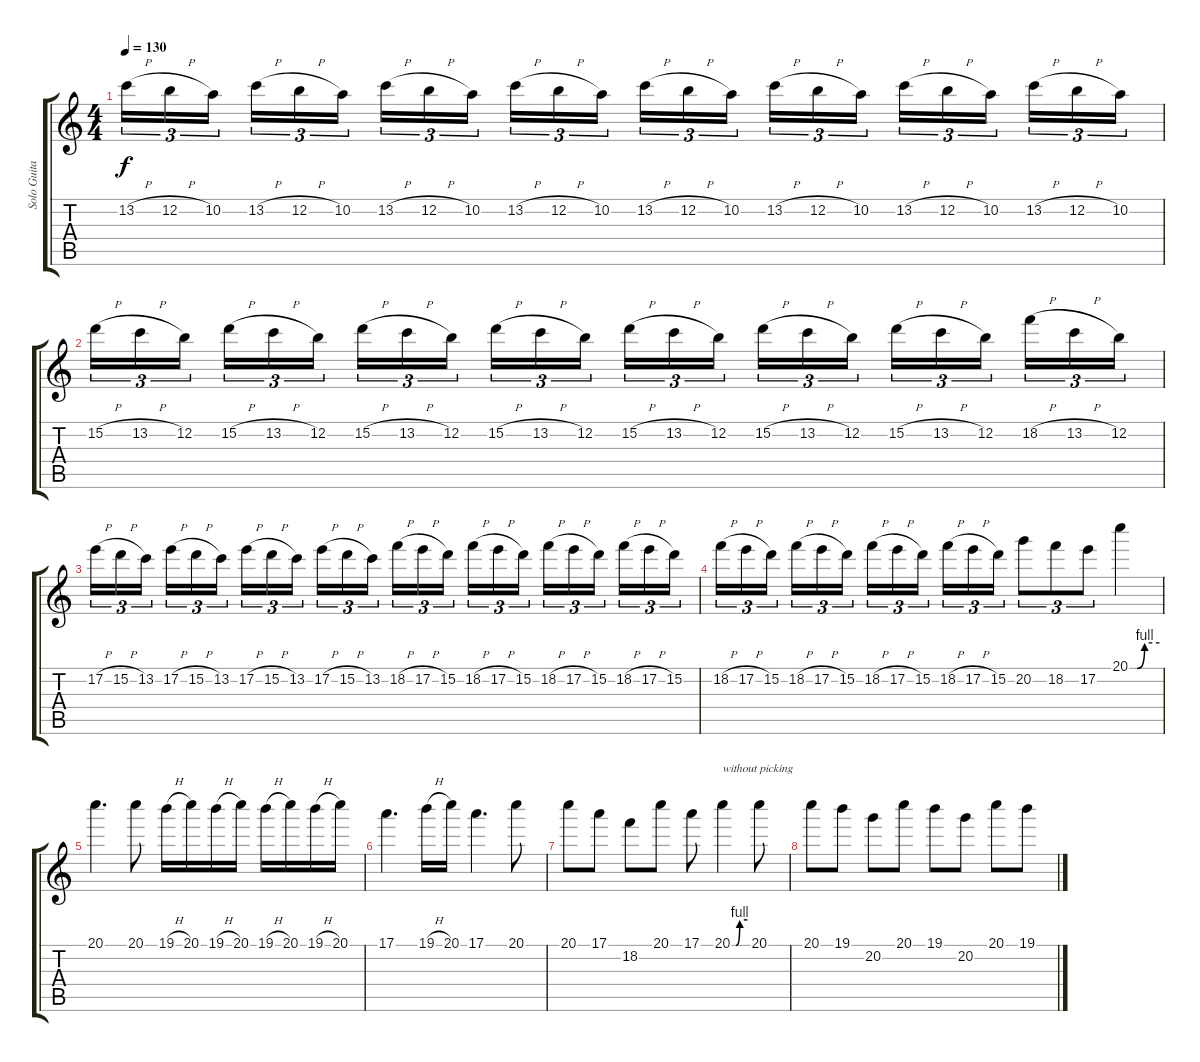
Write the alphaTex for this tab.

\track ("Solo Guitar" "Solo Guita") {instrument overdrivenguitar}
\staff {score tabs}
\tuning (E4 B3 G3 D3 A2 E2) {hide}
\ts (4 4)
\tempo 130
\clef g2
\ks c
13.2{h}.16{tu (3 2) dy f} 12.2{h}.16{tu (3 2)} 10.2.16{tu (3 2) beam splitsecondary} 13.2{h}.16{tu (3 2)} 12.2{h}.16{tu (3 2)} 10.2.16{tu (3 2)} 13.2{h}.16{tu (3 2)} 12.2{h}.16{tu (3 2)} 10.2.16{tu (3 2) beam splitsecondary} 13.2{h}.16{tu (3 2)} 12.2{h}.16{tu (3 2)} 10.2.16{tu (3 2)} 13.2{h}.16{tu (3 2)} 12.2{h}.16{tu (3 2)} 10.2.16{tu (3 2) beam splitsecondary} 13.2{h}.16{tu (3 2)} 12.2{h}.16{tu (3 2)} 10.2.16{tu (3 2)} 13.2{h}.16{tu (3 2)} 12.2{h}.16{tu (3 2)} 10.2.16{tu (3 2) beam splitsecondary} 13.2{h}.16{tu (3 2)} 12.2{h}.16{tu (3 2)} 10.2.16{tu (3 2)} |
15.2{h}.16{tu (3 2)} 13.2{h}.16{tu (3 2)} 12.2.16{tu (3 2) beam splitsecondary} 15.2{h}.16{tu (3 2)} 13.2{h}.16{tu (3 2)} 12.2.16{tu (3 2)} 15.2{h}.16{tu (3 2)} 13.2{h}.16{tu (3 2)} 12.2.16{tu (3 2) beam splitsecondary} 15.2{h}.16{tu (3 2)} 13.2{h}.16{tu (3 2)} 12.2.16{tu (3 2)} 15.2{h}.16{tu (3 2)} 13.2{h}.16{tu (3 2)} 12.2.16{tu (3 2) beam splitsecondary} 15.2{h}.16{tu (3 2)} 13.2{h}.16{tu (3 2)} 12.2.16{tu (3 2)} 15.2{h}.16{tu (3 2)} 13.2{h}.16{tu (3 2)} 12.2.16{tu (3 2) beam splitsecondary} 18.2{h}.16{tu (3 2)} 13.2{h}.16{tu (3 2)} 12.2.16{tu (3 2)} |
17.2{h}.16{tu (3 2)} 15.2{h}.16{tu (3 2)} 13.2.16{tu (3 2) beam splitsecondary} 17.2{h}.16{tu (3 2)} 15.2{h}.16{tu (3 2)} 13.2.16{tu (3 2)} 17.2{h}.16{tu (3 2)} 15.2{h}.16{tu (3 2)} 13.2.16{tu (3 2) beam splitsecondary} 17.2{h}.16{tu (3 2)} 15.2{h}.16{tu (3 2)} 13.2.16{tu (3 2)} 18.2{h}.16{tu (3 2)} 17.2{h}.16{tu (3 2)} 15.2.16{tu (3 2) beam splitsecondary} 18.2{h}.16{tu (3 2)} 17.2{h}.16{tu (3 2)} 15.2.16{tu (3 2)} 18.2{h}.16{tu (3 2)} 17.2{h}.16{tu (3 2)} 15.2.16{tu (3 2) beam splitsecondary} 18.2{h}.16{tu (3 2)} 17.2{h}.16{tu (3 2)} 15.2.16{tu (3 2)} |
18.2{h}.16{tu (3 2)} 17.2{h}.16{tu (3 2)} 15.2.16{tu (3 2) beam splitsecondary} 18.2{h}.16{tu (3 2)} 17.2{h}.16{tu (3 2)} 15.2.16{tu (3 2)} 18.2{h}.16{tu (3 2)} 17.2{h}.16{tu (3 2)} 15.2.16{tu (3 2) beam splitsecondary} 18.2{h}.16{tu (3 2)} 17.2{h}.16{tu (3 2)} 15.2.16{tu (3 2)} 20.2.8{tu (3 2)} 18.2.8{tu (3 2)} 17.2.8{tu (3 2)} 20.1{be (custom 0 0 15 0 30 4 60 4)}.4 |
20.1.4{d} 20.1.8 19.1{h}.16 20.1.16 19.1{h}.16 20.1.16 19.1{h}.16 20.1.16 19.1{h}.16 20.1.16 |
17.1.4{d} 19.1{h}.16 20.1.16 17.1.4{d} 20.1.8 |
20.1.8 17.1.8 18.2.8 20.1.8 17.1.8 20.1{be (custom 0 0 15 0 30 4 60 4)}.4{txt "without picking"} 20.1.8 |
20.1.8 19.1.8 20.2.8 20.1.8 19.1.8 20.2.8 20.1.8 19.1.8
